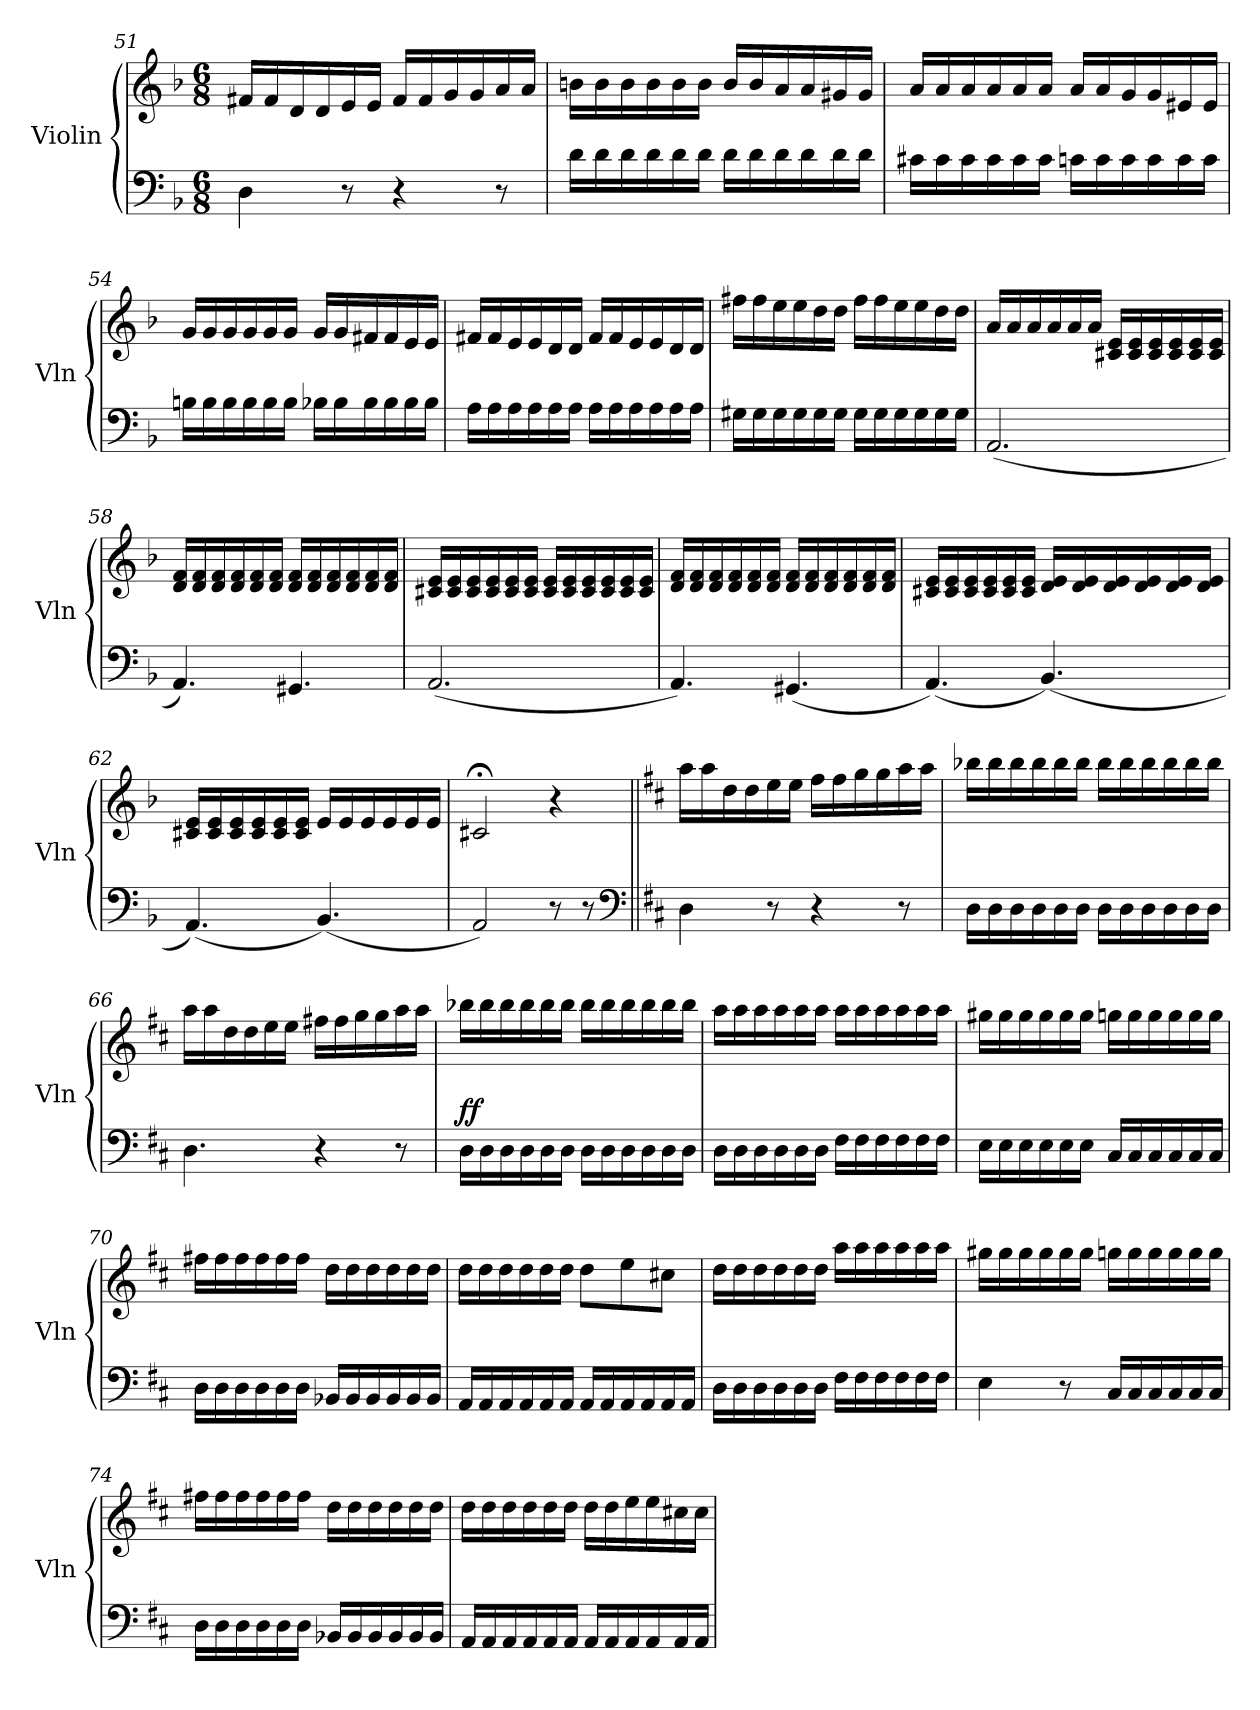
**kern	**dynam	**kern
*part2	*part2	*part1
*staff2	*staff2	*staff1
*I"Violin	*	*I"Violin
*I'Vln	*	*I'Vln
*clefF4	*	*clefG2
*k[b-]	*	*k[b-]
*M6/8	*	*M6/8
=51	=51	=51
4D\	.	16f#X/LL
.	.	16f#/
.	.	16d/
.	.	16d/
8r	.	16e/
.	.	16e/JJ
4r	.	16f#/LL
.	.	16f#/
.	.	16g/
.	.	16g/
8r	.	16a/
.	.	16a/JJ
!!LO:LB:g=z
=52	=52	=52
16d\LL	.	16bn\LL
16d\	.	16b\
16d\	.	16b\
16d\	.	16b\
16d\	.	16b\
16d\JJ	.	16b\JJ
16d\LL	.	16b/LL
16d\	.	16b/
16d\	.	16a/
16d\	.	16a/
16d\	.	16g#X/
16d\JJ	.	16g#/JJ
=53	=53	=53
16c#X\LL	.	16a/LL
16c#\	.	16a/
16c#\	.	16a/
16c#\	.	16a/
16c#\	.	16a/
16c#\JJ	.	16a/JJ
16cn\LL	.	16a/LL
16c\	.	16a/
16c\	.	16g/
16c\	.	16g/
16c\	.	16e#X/
16c\JJ	.	16e#/JJ
!!LO:LB:g=z
=54	=54	=54
16Bn\LL	.	16g/LL
16B\	.	16g/
16B\	.	16g/
16B\	.	16g/
16B\	.	16g/
16B\JJ	.	16g/JJ
16B-X\LL	.	16g/LL
16B-\	.	16g/
16B-\	.	16f#X/
16B-\	.	16f#/
16B-\	.	16e/
16B-\JJ	.	16e/JJ
!!LO:PB:g=z
=55	=55	=55
16A\LL	.	16f#X/LL
16A\	.	16f#/
16A\	.	16e/
16A\	.	16e/
16A\	.	16d/
16A\JJ	.	16d/JJ
16A\LL	.	16f#/LL
16A\	.	16f#/
16A\	.	16e/
16A\	.	16e/
16A\	.	16d/
16A\JJ	.	16d/JJ
=56	=56	=56
16G#X\LL	.	16ff#X\LL
16G#\	.	16ff#\
16G#\	.	16ee\
16G#\	.	16ee\
16G#\	.	16dd\
16G#\JJ	.	16dd\JJ
16G#\LL	.	16ff#\LL
16G#\	.	16ff#\
16G#\	.	16ee\
16G#\	.	16ee\
16G#\	.	16dd\
16G#\JJ	.	16dd\JJ
=57	=57	=57
(<2.AA/	.	16a/LL
.	.	16a/
.	.	16a/
.	.	16a/
.	.	16a/
.	.	16a/JJ
.	.	16c#X/ 16e/LL
.	.	16c#/ 16e/
.	.	16c#/ 16e/
.	.	16c#/ 16e/
.	.	16c#/ 16e/
.	.	16c#/ 16e/JJ
!!LO:PB:g=z
=58	=58	=58
4.AA/)	.	16d/ 16f/LL
.	.	16d/ 16f/
.	.	16d/ 16f/
.	.	16d/ 16f/
.	.	16d/ 16f/
.	.	16d/ 16f/JJ
4.GG#X/	.	16d/ 16f/LL
.	.	16d/ 16f/
.	.	16d/ 16f/
.	.	16d/ 16f/
.	.	16d/ 16f/
.	.	16d/ 16f/JJ
=59	=59	=59
(<2.AA/	.	16c#X/ 16e/LL
.	.	16c#/ 16e/
.	.	16c#/ 16e/
.	.	16c#/ 16e/
.	.	16c#/ 16e/
.	.	16c#/ 16e/JJ
.	.	16c#/ 16e/LL
.	.	16c#/ 16e/
.	.	16c#/ 16e/
.	.	16c#/ 16e/
.	.	16c#/ 16e/
.	.	16c#/ 16e/JJ
=60	=60	=60
4.AA/)	.	16d/ 16f/LL
.	.	16d/ 16f/
.	.	16d/ 16f/
.	.	16d/ 16f/
.	.	16d/ 16f/
.	.	16d/ 16f/JJ
(<4.GG#X/	.	16d/ 16f/LL
.	.	16d/ 16f/
.	.	16d/ 16f/
.	.	16d/ 16f/
.	.	16d/ 16f/
.	.	16d/ 16f/JJ
!!LO:LB:g=z
=61	=61	=61
(<4.AA/)	.	16c#X/ 16e/LL
.	.	16c#/ 16e/
.	.	16c#/ 16e/
.	.	16c#/ 16e/
.	.	16c#/ 16e/
.	.	16c#/ 16e/JJ
(<4.BB-/)	.	16d/ 16e/LL
.	.	16d/ 16e/
.	.	16d/ 16e/
.	.	16d/ 16e/
.	.	16d/ 16e/
.	.	16d/ 16e/JJ
=62	=62	=62
(<4.AA/)	.	16c#X/ 16e/LL
.	.	16c#/ 16e/
.	.	16c#/ 16e/
.	.	16c#/ 16e/
.	.	16c#/ 16e/
.	.	16c#/ 16e/JJ
(<4.BB-/)	.	16e/LL
.	.	16e/
.	.	16e/
.	.	16e/
.	.	16e/
.	.	16e/JJ
=63	=63	=63
2AA/)	.	2c#X;</
8r	.	4r
8r	.	.
*clefF4	*	*
!!LO:LB:g=z
=64||	=64||	=64||
*k[f#c#]	*	*k[f#c#]
4D\	.	16aa\LL
.	.	16aa\
.	.	16dd\
.	.	16dd\
8r	.	16ee\
.	.	16ee\JJ
4r	.	16ff#\LL
.	.	16ff#\
.	.	16gg\
.	.	16gg\
8r	.	16aa\
.	.	16aa\JJ
=65	=65	=65
16D\LL	.	16bb-X\LL
16D\	.	16bb-\
16D\	.	16bb-\
16D\	.	16bb-\
16D\	.	16bb-\
16D\JJ	.	16bb-\JJ
16D\LL	.	16bb-\LL
16D\	.	16bb-\
16D\	.	16bb-\
16D\	.	16bb-\
16D\	.	16bb-\
16D\JJ	.	16bb-\JJ
=66	=66	=66
4.D\	.	16aa\LL
.	.	16aa\
.	.	16dd\
.	.	16dd\
.	.	16ee\
.	.	16ee\JJ
4r	.	16ff#X\LL
.	.	16ff#\
.	.	16gg\
.	.	16gg\
8r	.	16aa\
.	.	16aa\JJ
!!LO:LB:g=z
=67	=67	=67
!	!LO:DY:a	!
16D\LL	ff	16bb-X\LL
16D\	.	16bb-\
16D\	.	16bb-\
16D\	.	16bb-\
16D\	.	16bb-\
16D\JJ	.	16bb-\JJ
16D\LL	.	16bb-\LL
16D\	.	16bb-\
16D\	.	16bb-\
16D\	.	16bb-\
16D\	.	16bb-\
16D\JJ	.	16bb-\JJ
=68	=68	=68
16D\LL	.	16aa\LL
16D\	.	16aa\
16D\	.	16aa\
16D\	.	16aa\
16D\	.	16aa\
16D\JJ	.	16aa\JJ
16F#\LL	.	16aa\LL
16F#\	.	16aa\
16F#\	.	16aa\
16F#\	.	16aa\
16F#\	.	16aa\
16F#\JJ	.	16aa\JJ
=69	=69	=69
16E\LL	.	16gg#X\LL
16E\	.	16gg#\
16E\	.	16gg#\
16E\	.	16gg#\
16E\	.	16gg#\
16E\JJ	.	16gg#\JJ
16C#/LL	.	16ggn\LL
16C#/	.	16gg\
16C#/	.	16gg\
16C#/	.	16gg\
16C#/	.	16gg\
16C#/JJ	.	16gg\JJ
!!LO:LB:g=z
=70	=70	=70
16D\LL	.	16ff#X\LL
16D\	.	16ff#\
16D\	.	16ff#\
16D\	.	16ff#\
16D\	.	16ff#\
16D\JJ	.	16ff#\JJ
16BB-X/LL	.	16dd\LL
16BB-/	.	16dd\
16BB-/	.	16dd\
16BB-/	.	16dd\
16BB-/	.	16dd\
16BB-/JJ	.	16dd\JJ
=71	=71	=71
16AA/LL	.	16dd\LL
16AA/	.	16dd\
16AA/	.	16dd\
16AA/	.	16dd\
16AA/	.	16dd\
16AA/JJ	.	16dd\JJ
16AA/LL	.	8dd\L
16AA/	.	.
16AA/	.	8ee\
16AA/	.	.
16AA/	.	8cc#X\J
16AA/JJ	.	.
=72	=72	=72
16D\LL	.	16dd\LL
16D\	.	16dd\
16D\	.	16dd\
16D\	.	16dd\
16D\	.	16dd\
16D\JJ	.	16dd\JJ
16F#\LL	.	16aa\LL
16F#\	.	16aa\
16F#\	.	16aa\
16F#\	.	16aa\
16F#\	.	16aa\
16F#\JJ	.	16aa\JJ
!!LO:LB:g=z
=73	=73	=73
4E\	.	16gg#X\LL
.	.	16gg#\
.	.	16gg#\
.	.	16gg#\
8r	.	16gg#\
.	.	16gg#\JJ
16C#/LL	.	16ggn\LL
16C#/	.	16gg\
16C#/	.	16gg\
16C#/	.	16gg\
16C#/	.	16gg\
16C#/JJ	.	16gg\JJ
=74	=74	=74
16D\LL	.	16ff#X\LL
16D\	.	16ff#\
16D\	.	16ff#\
16D\	.	16ff#\
16D\	.	16ff#\
16D\JJ	.	16ff#\JJ
16BB-X/LL	.	16dd\LL
16BB-/	.	16dd\
16BB-/	.	16dd\
16BB-/	.	16dd\
16BB-/	.	16dd\
16BB-/JJ	.	16dd\JJ
=75	=75	=75
16AA/LL	.	16dd\LL
16AA/	.	16dd\
16AA/	.	16dd\
16AA/	.	16dd\
16AA/	.	16dd\
16AA/JJ	.	16dd\JJ
16AA/LL	.	16dd\LL
16AA/	.	16dd\
16AA/	.	16ee\
16AA/	.	16ee\
16AA/	.	16cc#X\
16AA/JJ	.	16cc#\JJ
=	=	=
*-	*-	*-
